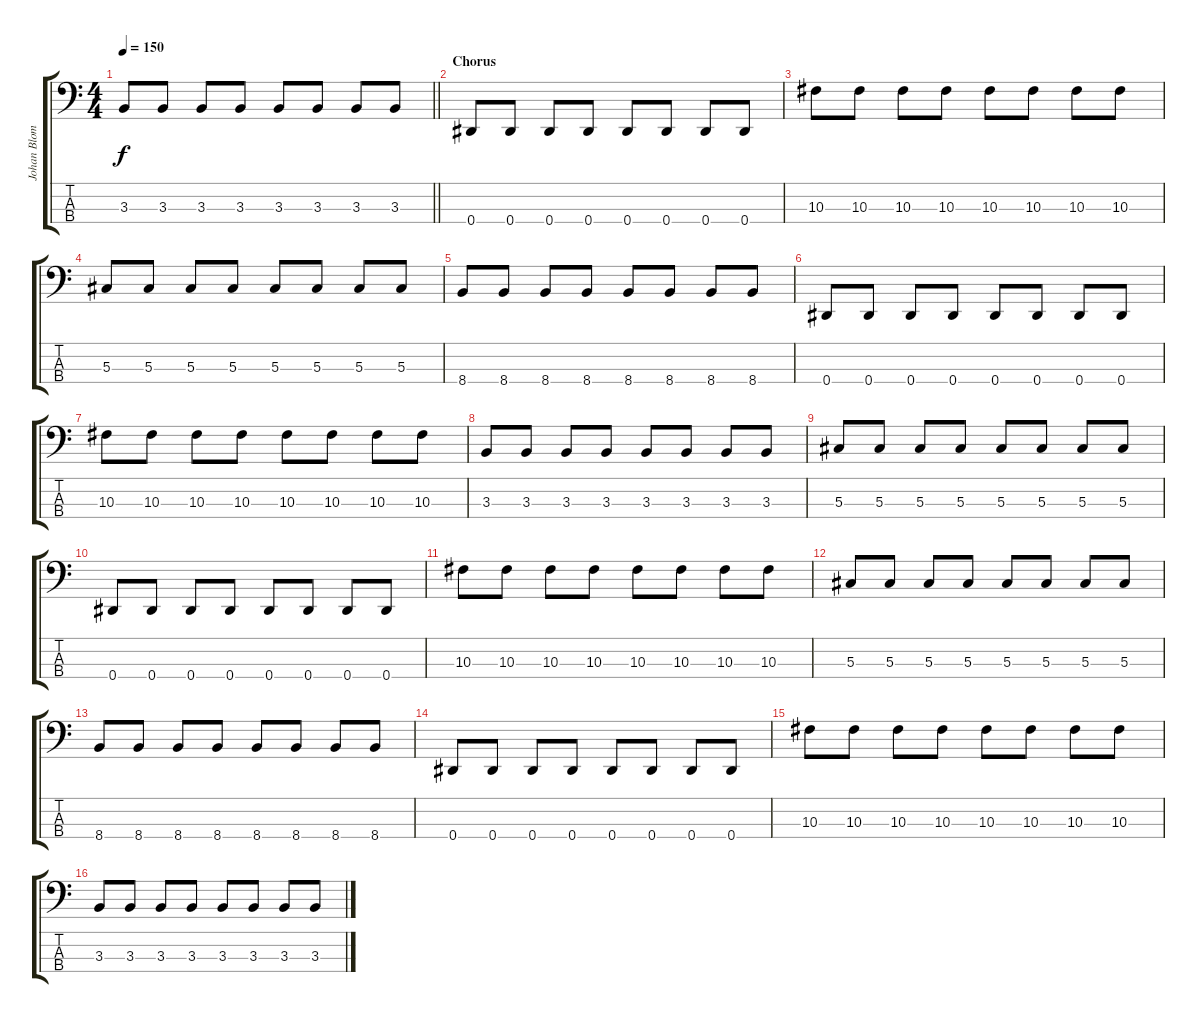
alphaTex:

\track ("Johan Blomquist" "Johan Blom") {instrument electricbassfinger}
\staff {score tabs}
\tuning (Gb2 Db2 Ab1 Eb1) {hide}
\ts (4 4)
\tempo 150
\clef f4
\barLineRight lightlight
\ks c
3.3.8{dy f} 3.3.8 3.3.8 3.3.8 3.3.8 3.3.8 3.3.8 3.3.8 |
\section ("" "Chorus")
0.4.8 0.4.8 0.4.8 0.4.8 0.4.8 0.4.8 0.4.8 0.4.8 |
10.3.8 10.3.8 10.3.8 10.3.8 10.3.8 10.3.8 10.3.8 10.3.8 |
5.3.8 5.3.8 5.3.8 5.3.8 5.3.8 5.3.8 5.3.8 5.3.8 |
8.4.8 8.4.8 8.4.8 8.4.8 8.4.8 8.4.8 8.4.8 8.4.8 |
0.4.8 0.4.8 0.4.8 0.4.8 0.4.8 0.4.8 0.4.8 0.4.8 |
10.3.8 10.3.8 10.3.8 10.3.8 10.3.8 10.3.8 10.3.8 10.3.8 |
3.3.8 3.3.8 3.3.8 3.3.8 3.3.8 3.3.8 3.3.8 3.3.8 |
5.3.8 5.3.8 5.3.8 5.3.8 5.3.8 5.3.8 5.3.8 5.3.8 |
0.4.8 0.4.8 0.4.8 0.4.8 0.4.8 0.4.8 0.4.8 0.4.8 |
10.3.8 10.3.8 10.3.8 10.3.8 10.3.8 10.3.8 10.3.8 10.3.8 |
5.3.8 5.3.8 5.3.8 5.3.8 5.3.8 5.3.8 5.3.8 5.3.8 |
8.4.8 8.4.8 8.4.8 8.4.8 8.4.8 8.4.8 8.4.8 8.4.8 |
0.4.8 0.4.8 0.4.8 0.4.8 0.4.8 0.4.8 0.4.8 0.4.8 |
10.3.8 10.3.8 10.3.8 10.3.8 10.3.8 10.3.8 10.3.8 10.3.8 |
3.3.8 3.3.8 3.3.8 3.3.8 3.3.8 3.3.8 3.3.8 3.3.8
